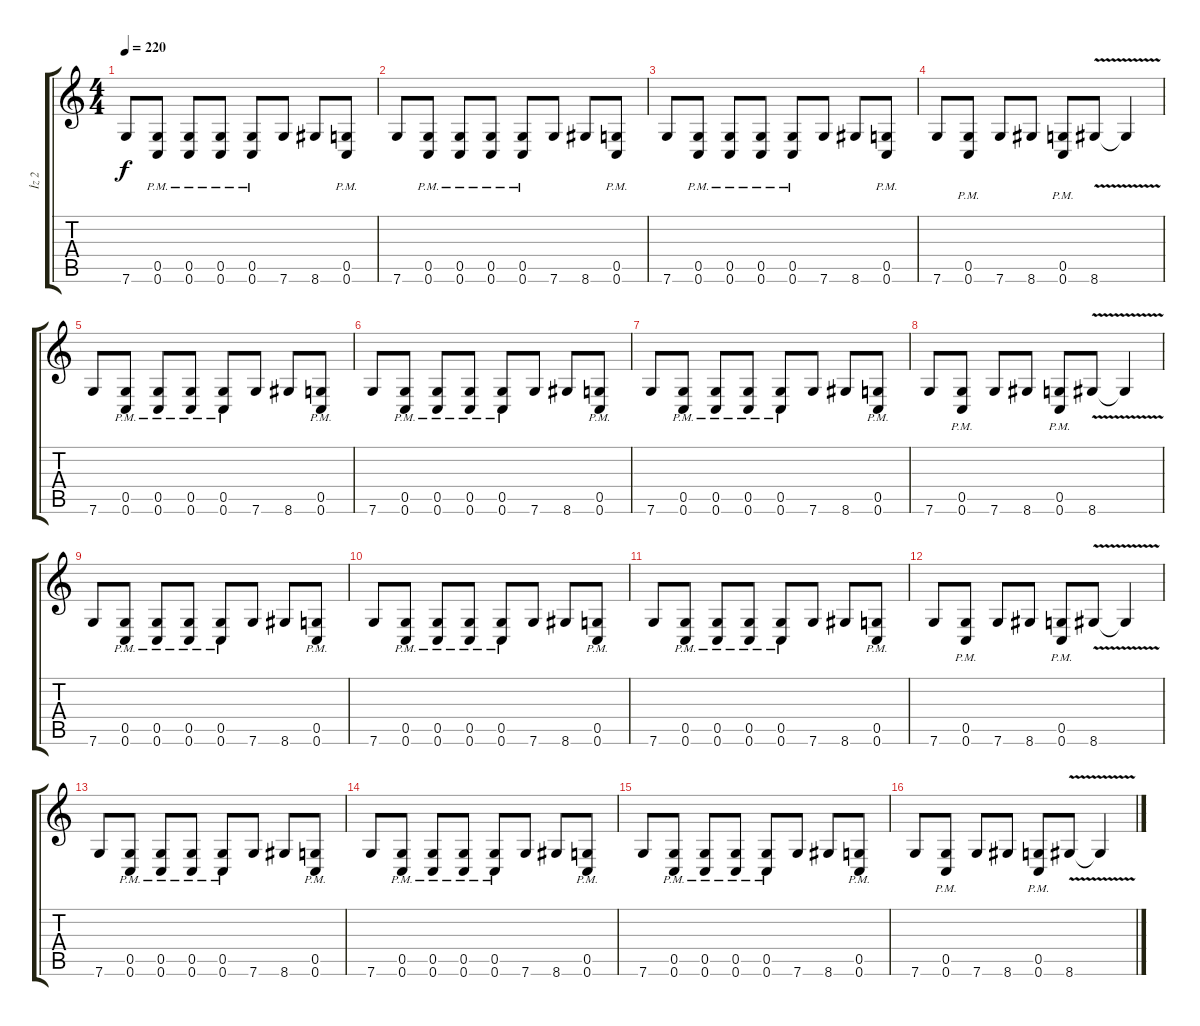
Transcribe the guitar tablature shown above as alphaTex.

\track ("İz 2" "İz 2") {instrument distortionguitar}
\staff {score tabs}
\tuning (D4 A3 F3 C3 G2 C2) {hide}
\ts (4 4)
\tempo 220
\clef g2
\ks c
7.6.8{dy f instrument distortionguitar} (0.5{pm} 0.6{pm}).8 (0.5{pm} 0.6{pm}).8 (0.5{pm} 0.6{pm}).8 (0.5{pm} 0.6{pm}).8 7.6.8 8.6.8 (0.5{pm} 0.6{pm}).8 |
7.6.8 (0.5{pm} 0.6{pm}).8 (0.5{pm} 0.6{pm}).8 (0.5{pm} 0.6{pm}).8 (0.5{pm} 0.6{pm}).8 7.6.8 8.6.8 (0.5{pm} 0.6{pm}).8 |
7.6.8 (0.5{pm} 0.6{pm}).8 (0.5{pm} 0.6{pm}).8 (0.5{pm} 0.6{pm}).8 (0.5{pm} 0.6{pm}).8 7.6.8 8.6.8 (0.5{pm} 0.6{pm}).8 |
7.6.8 (0.5{pm} 0.6{pm}).8 7.6.8 8.6.8 (0.5{pm} 0.6{pm}).8 8.6{v}.8 8.6{t}.4 |
7.6.8 (0.5{pm} 0.6{pm}).8 (0.5{pm} 0.6{pm}).8 (0.5{pm} 0.6{pm}).8 (0.5{pm} 0.6{pm}).8 7.6.8 8.6.8 (0.5{pm} 0.6{pm}).8 |
7.6.8 (0.5{pm} 0.6{pm}).8 (0.5{pm} 0.6{pm}).8 (0.5{pm} 0.6{pm}).8 (0.5{pm} 0.6{pm}).8 7.6.8 8.6.8 (0.5{pm} 0.6{pm}).8 |
7.6.8 (0.5{pm} 0.6{pm}).8 (0.5{pm} 0.6{pm}).8 (0.5{pm} 0.6{pm}).8 (0.5{pm} 0.6{pm}).8 7.6.8 8.6.8 (0.5{pm} 0.6{pm}).8 |
7.6.8 (0.5{pm} 0.6{pm}).8 7.6.8 8.6.8 (0.5{pm} 0.6{pm}).8 8.6{v}.8 8.6{t}.4 |
7.6.8 (0.5{pm} 0.6{pm}).8 (0.5{pm} 0.6{pm}).8 (0.5{pm} 0.6{pm}).8 (0.5{pm} 0.6{pm}).8 7.6.8 8.6.8 (0.5{pm} 0.6{pm}).8 |
7.6.8 (0.5{pm} 0.6{pm}).8 (0.5{pm} 0.6{pm}).8 (0.5{pm} 0.6{pm}).8 (0.5{pm} 0.6{pm}).8 7.6.8 8.6.8 (0.5{pm} 0.6{pm}).8 |
7.6.8 (0.5{pm} 0.6{pm}).8 (0.5{pm} 0.6{pm}).8 (0.5{pm} 0.6{pm}).8 (0.5{pm} 0.6{pm}).8 7.6.8 8.6.8 (0.5{pm} 0.6{pm}).8 |
7.6.8 (0.5{pm} 0.6{pm}).8 7.6.8 8.6.8 (0.5{pm} 0.6{pm}).8 8.6{v}.8 8.6{t}.4 |
7.6.8 (0.5{pm} 0.6{pm}).8 (0.5{pm} 0.6{pm}).8 (0.5{pm} 0.6{pm}).8 (0.5{pm} 0.6{pm}).8 7.6.8 8.6.8 (0.5{pm} 0.6{pm}).8 |
7.6.8 (0.5{pm} 0.6{pm}).8 (0.5{pm} 0.6{pm}).8 (0.5{pm} 0.6{pm}).8 (0.5{pm} 0.6{pm}).8 7.6.8 8.6.8 (0.5{pm} 0.6{pm}).8 |
7.6.8 (0.5{pm} 0.6{pm}).8 (0.5{pm} 0.6{pm}).8 (0.5{pm} 0.6{pm}).8 (0.5{pm} 0.6{pm}).8 7.6.8 8.6.8 (0.5{pm} 0.6{pm}).8 |
7.6.8 (0.5{pm} 0.6{pm}).8 7.6.8 8.6.8 (0.5{pm} 0.6{pm}).8 8.6{v}.8 8.6{t}.4
